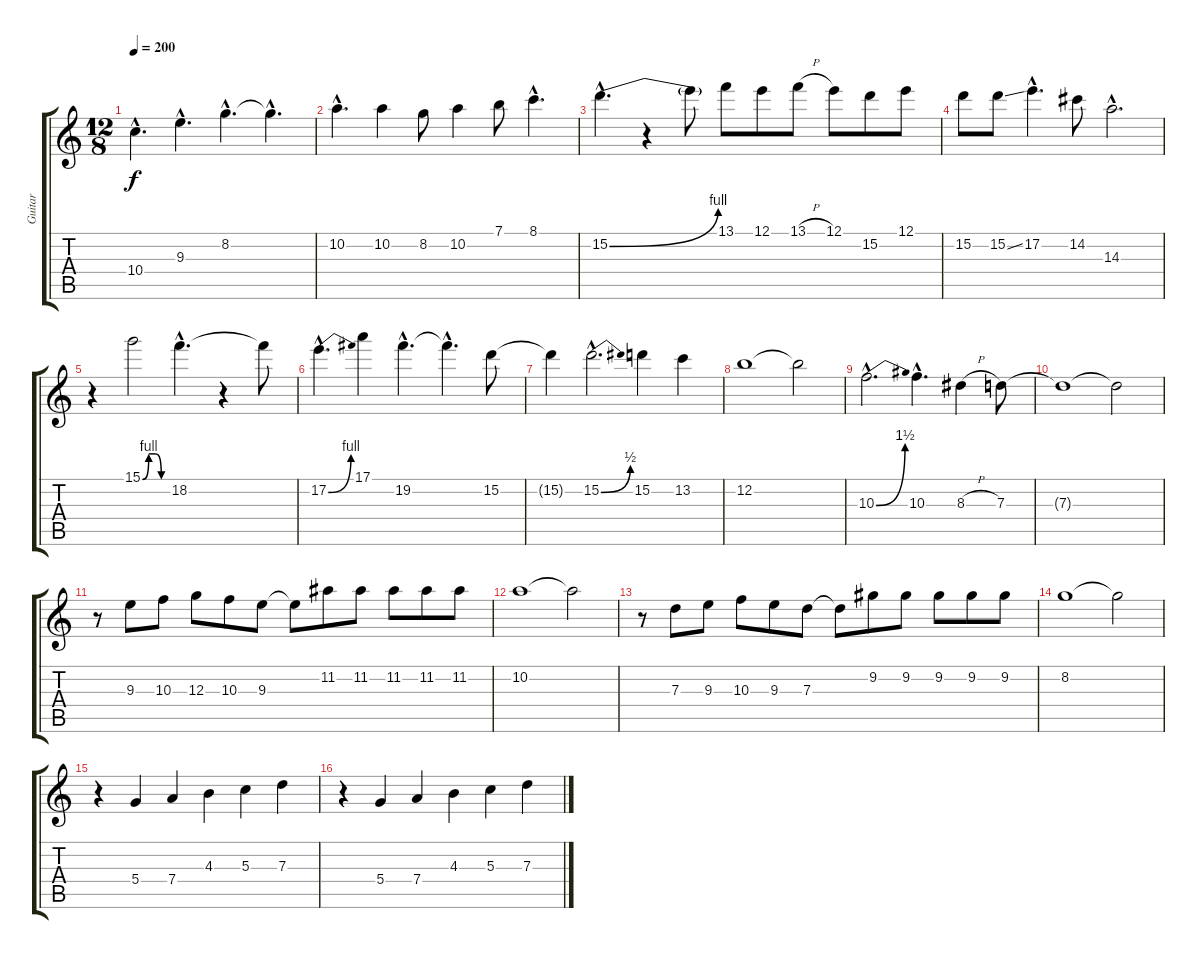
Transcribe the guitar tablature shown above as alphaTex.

\track ("Guitar" "Guitar") {instrument overdrivenguitar}
\staff {score tabs}
\tuning (E4 B3 G3 D3 A2 E2) {hide}
\ts (12 8)
\tempo 200
\clef g2
\ks c
10.4{hac}.4{d dy f instrument overdrivenguitar} 9.3{hac}.4{d} 8.2{hac}.4{d} 8.2{hac t}.4{d} |
10.2{hac}.4{d} 10.2.4 8.2.8 10.2.4 7.1.8 8.1{hac}.4{d} |
15.2{be (bend 0 0 60 4) hac}.4{d} r.4 15.2{t}.8 13.1.8 12.1.8 13.1{h}.8 12.1.8 15.2.8 12.1.8 |
15.2.8 15.2{ss}.8 17.2{hac}.4{d} 14.2.8 14.3{hac}.2{d} |
r.4 15.1{be (custom 0 0 15 4 30 4 45 0 60 0)}.2 18.2{hac}.4{d} r.4 18.2{t}.8 |
17.2{be (bend 0 0 60 4) hac}.4{d} 17.1.4 19.2{hac}.4{d} 19.2{hac t}.4{d} 15.2.8 |
15.2{t}.4 15.2{be (bend 0 0 60 2) hac}.2{d} 15.2.4 13.2.4 |
12.2.1 12.2{t}.2 |
10.3{be (bend 0 0 60 6) hac}.2{d} 10.3{hac}.4{d} 8.3{h}.4 7.3.8 |
7.3{t}.1 7.3{t}.2 |
r.8 9.3.8 10.3.8 12.3.8 10.3.8 9.3.8 9.3{t}.8 11.2.8 11.2.8 11.2.8 11.2.8 11.2.8 |
10.2.1 10.2{t}.2 |
r.8 7.3.8 9.3.8 10.3.8 9.3.8 7.3.8 7.3{t}.8 9.2.8 9.2.8 9.2.8 9.2.8 9.2.8 |
8.2.1 8.2{t}.2 |
r.4 5.4.4 7.4.4 4.3.4 5.3.4 7.3.4 |
r.4 5.4.4 7.4.4 4.3.4 5.3.4 7.3.4
